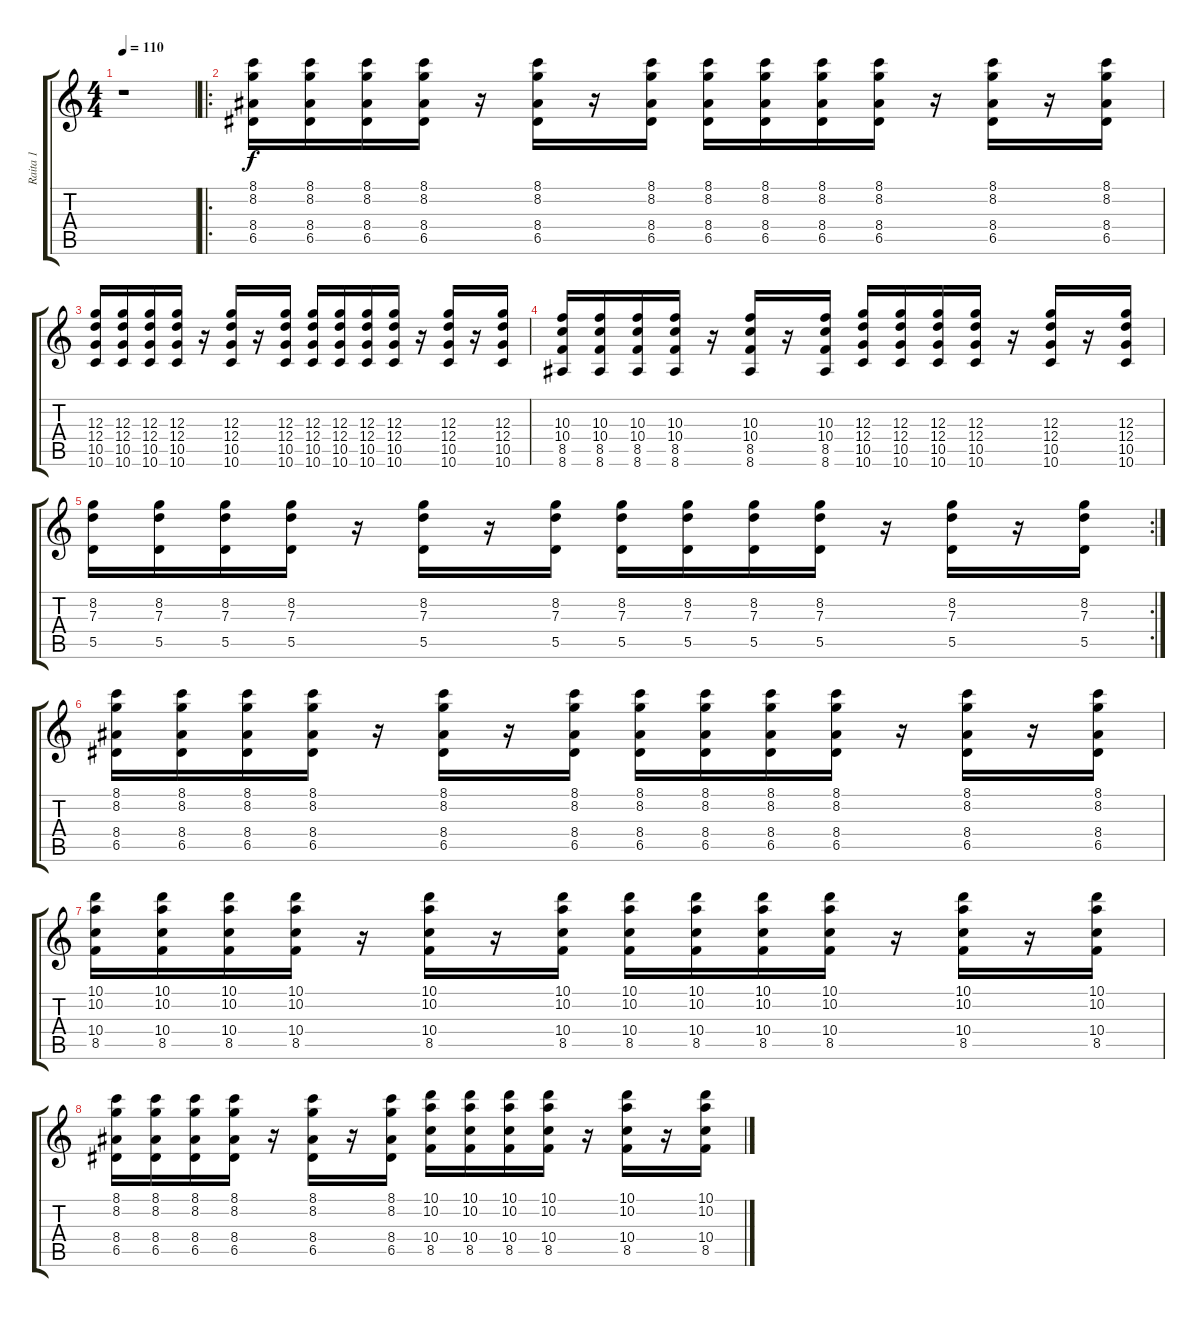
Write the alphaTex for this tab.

\track ("Raita 1" "Raita 1") {instrument distortionguitar}
\staff {score tabs}
\tuning (E4 B3 G3 D3 A2 D2) {hide}
\ts (4 4)
\tempo 110
\clef g2
\ks c
r.1{dy f} |
\ro
(8.1 8.2 8.4 6.5).16{volume 9 instrument electricguitarclean} (8.1 8.2 8.4 6.5).16 (8.1 8.2 8.4 6.5).16 (8.1 8.2 8.4 6.5).16 r.16 (8.1 8.2 8.4 6.5).16 r.16 (8.1 8.2 8.4 6.5).16 (8.1 8.2 8.4 6.5).16 (8.1 8.2 8.4 6.5).16 (8.1 8.2 8.4 6.5).16 (8.1 8.2 8.4 6.5).16 r.16 (8.1 8.2 8.4 6.5).16 r.16 (8.1 8.2 8.4 6.5).16 |
(12.3 12.4 10.5 10.6).16 (12.3 12.4 10.5 10.6).16 (12.3 12.4 10.5 10.6).16 (12.3 12.4 10.5 10.6).16 r.16 (12.3 12.4 10.5 10.6).16 r.16 (12.3 12.4 10.5 10.6).16 (12.3 12.4 10.5 10.6).16 (12.3 12.4 10.5 10.6).16 (12.3 12.4 10.5 10.6).16 (12.3 12.4 10.5 10.6).16 r.16 (12.3 12.4 10.5 10.6).16 r.16 (12.3 12.4 10.5 10.6).16 |
(10.3 10.4 8.5 8.6).16 (10.3 10.4 8.5 8.6).16 (10.3 10.4 8.5 8.6).16 (10.3 10.4 8.5 8.6).16 r.16 (10.3 10.4 8.5 8.6).16 r.16 (10.3 10.4 8.5 8.6).16 (12.3 12.4 10.5 10.6).16 (12.3 12.4 10.5 10.6).16 (12.3 12.4 10.5 10.6).16 (12.3 12.4 10.5 10.6).16 r.16 (12.3 12.4 10.5 10.6).16 r.16 (12.3 12.4 10.5 10.6).16 |
\rc 2
(8.2 7.3 5.5).16 (8.2 7.3 5.5).16 (8.2 7.3 5.5).16 (8.2 7.3 5.5).16 r.16 (8.2 7.3 5.5).16 r.16 (8.2 7.3 5.5).16 (8.2 7.3 5.5).16 (8.2 7.3 5.5).16 (8.2 7.3 5.5).16 (8.2 7.3 5.5).16 r.16 (8.2 7.3 5.5).16 r.16 (8.2 7.3 5.5).16 |
(8.1 8.2 8.4 6.5).16{volume 9 instrument electricguitarclean} (8.1 8.2 8.4 6.5).16 (8.1 8.2 8.4 6.5).16 (8.1 8.2 8.4 6.5).16 r.16 (8.1 8.2 8.4 6.5).16 r.16 (8.1 8.2 8.4 6.5).16 (8.1 8.2 8.4 6.5).16 (8.1 8.2 8.4 6.5).16 (8.1 8.2 8.4 6.5).16 (8.1 8.2 8.4 6.5).16 r.16 (8.1 8.2 8.4 6.5).16 r.16 (8.1 8.2 8.4 6.5).16 |
(10.1 10.2 10.4 8.5).16 (10.1 10.2 10.4 8.5).16 (10.1 10.2 10.4 8.5).16 (10.1 10.2 10.4 8.5).16 r.16 (10.1 10.2 10.4 8.5).16 r.16 (10.1 10.2 10.4 8.5).16 (10.1 10.2 10.4 8.5).16 (10.1 10.2 10.4 8.5).16 (10.1 10.2 10.4 8.5).16 (10.1 10.2 10.4 8.5).16 r.16 (10.1 10.2 10.4 8.5).16 r.16 (10.1 10.2 10.4 8.5).16 |
(8.1 8.2 8.4 6.5).16 (8.1 8.2 8.4 6.5).16 (8.1 8.2 8.4 6.5).16 (8.1 8.2 8.4 6.5).16 r.16 (8.1 8.2 8.4 6.5).16 r.16 (8.1 8.2 8.4 6.5).16 (10.1 10.2 10.4 8.5).16 (10.1 10.2 10.4 8.5).16 (10.1 10.2 10.4 8.5).16 (10.1 10.2 10.4 8.5).16 r.16 (10.1 10.2 10.4 8.5).16 r.16 (10.1 10.2 10.4 8.5).16
